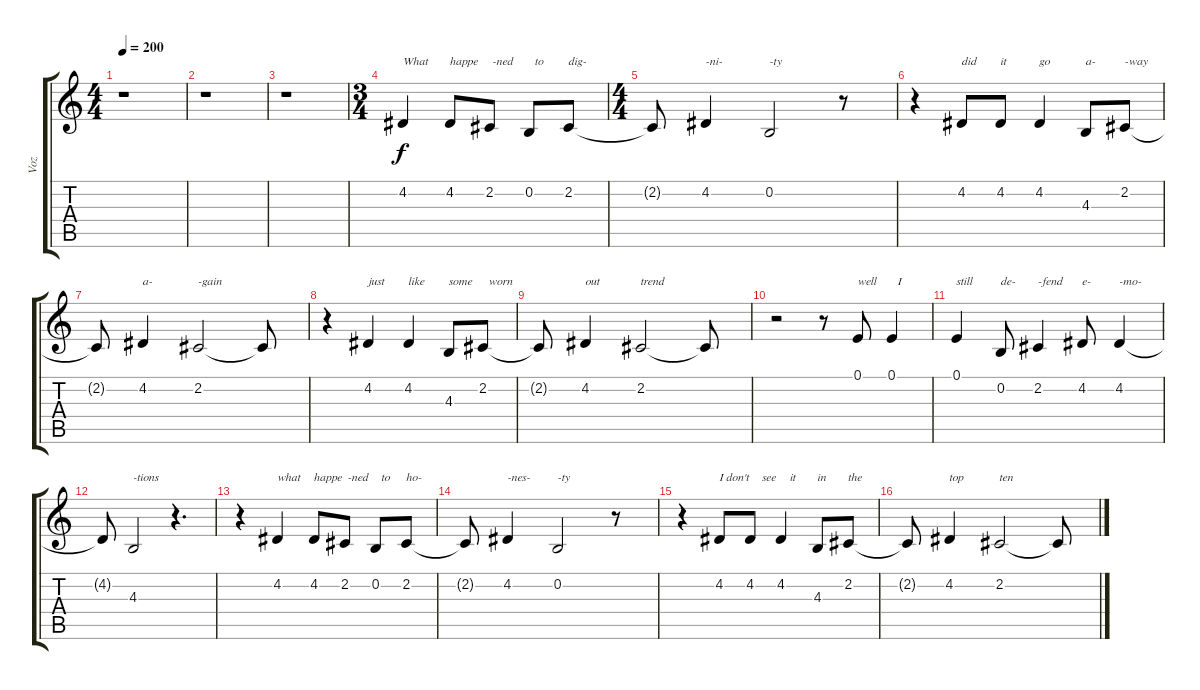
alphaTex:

\track ("Voz" "Voz") {instrument altosax}
\staff {score tabs}
\tuning (E4 B3 G3 D3 A2 E2) {hide}
\ts (4 4)
\tempo 200
\clef g2
\ks c
r.1{dy f instrument altosax} |
r.1 |
r.1 |
\ts (3 4)
4.2.4{txt "What"} 4.2.8{txt "happe"} 2.2.8{txt " -ned"} 0.2.8{txt "  to"} 2.2.8{txt "dig-"} |
\ts (4 4)
2.2{t}.8 4.2.4{txt "-ni-"} 0.2.2{txt "-ty"} r.8 |
r.4 4.2.8{txt "did"} 4.2.8{txt "it"} 4.2.4{txt "go"} 4.3.8{txt "a-"} 2.2.8{txt "-way"} |
2.2{t}.8 4.2.4{txt "a-"} 2.2.2{txt "-gain"} 2.2{t}.8 |
r.4 4.2.4{txt "just"} 4.2.4{txt "like"} 4.3.8{txt "some"} 2.2.8{txt "  worn"} |
2.2{t}.8 4.2.4{txt "out"} 2.2.2{txt "trend"} 2.2{t}.8 |
r.2 r.8 0.1.8{txt "well"} 0.1.4{txt "  I"} |
0.1.4{txt "still"} 0.2.8{txt "de-"} 2.2.4{txt "-fend"} 4.2.8{txt "e-"} 4.2.4{txt "-mo-"} |
4.2{t}.8 4.3.2{txt "-tions"} r.4{d} |
r.4 4.2.4{txt "what"} 4.2.8{txt "happe"} 2.2.8{txt " -ned"} 0.2.8{txt "  to"} 2.2.8{txt "ho-"} |
2.2{t}.8 4.2.4{txt "-nes-"} 0.2.2{txt "-ty"} r.8 |
r.4 4.2.8{txt "I don't"} 4.2.8{txt "    see"} 4.2.4{txt "   it"} 4.3.8{txt "in"} 2.2.8{txt "the"} |
2.2{t}.8 4.2.4{txt "top"} 2.2.2{txt "ten"} 2.2{t}.8
